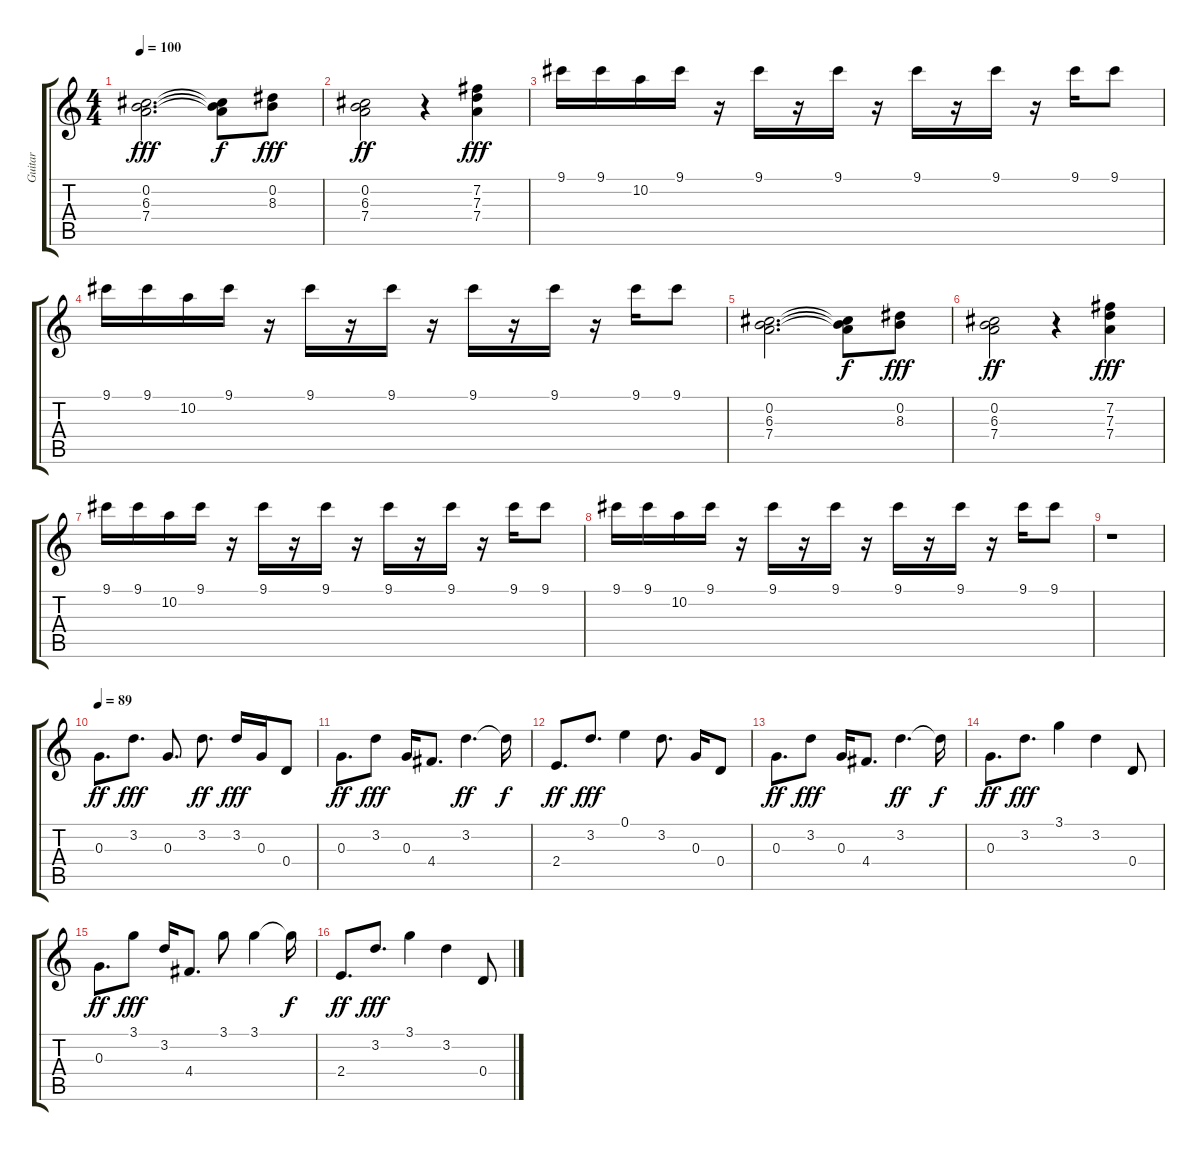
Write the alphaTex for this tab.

\track ("Guitar" "Guitar") {instrument distortionguitar}
\staff {score tabs}
\tuning (E4 B3 G3 D3 A2 E2) {hide}
\ts (4 4)
\tempo 100
\clef g2
\ks c
(0.2 6.3 7.4).2{d dy fff} (0.2{t} 6.3{t} 7.4{t}).8{dy f} (0.2 8.3).8{dy fff} |
(0.2 6.3 7.4).2{dy ff} r.4 (7.2 7.3 7.4).4{dy fff} |
9.1.16 9.1.16 10.2.16 9.1.16 r.16 9.1.16 r.16 9.1.16 r.16 9.1.16 r.16 9.1.16 r.16 9.1.16 9.1.8 |
9.1.16 9.1.16 10.2.16 9.1.16 r.16 9.1.16 r.16 9.1.16 r.16 9.1.16 r.16 9.1.16 r.16 9.1.16 9.1.8 |
(0.2 6.3 7.4).2{d} (0.2{t} 6.3{t} 7.4{t}).8{dy f} (0.2 8.3).8{dy fff} |
(0.2 6.3 7.4).2{dy ff} r.4 (7.2 7.3 7.4).4{dy fff} |
9.1.16 9.1.16 10.2.16 9.1.16 r.16 9.1.16 r.16 9.1.16 r.16 9.1.16 r.16 9.1.16 r.16 9.1.16 9.1.8 |
9.1.16 9.1.16 10.2.16 9.1.16 r.16 9.1.16 r.16 9.1.16 r.16 9.1.16 r.16 9.1.16 r.16 9.1.16 9.1.8 |
r.1 |
\tempo 89
0.3.8{d dy ff} 3.2.8{d dy fff} 0.3.8{d} 3.2.8{d dy ff} 3.2.16{dy fff} 0.3.16 0.4.8 |
0.3.8{d dy ff} 3.2.8{dy fff} 0.3.16 4.4.8{d} 3.2.4{d dy ff} 3.2{t}.16{dy f} |
2.4.8{d dy ff} 3.2.8{d dy fff} 0.1.4 3.2.8{d} 0.3.16 0.4.8 |
0.3.8{d dy ff} 3.2.8{dy fff} 0.3.16 4.4.8{d} 3.2.4{d dy ff} 3.2{t}.16{dy f} |
0.3.8{d dy ff} 3.2.8{d dy fff} 3.1.4 3.2.4 0.4.8 |
0.3.8{d dy ff} 3.1.8{dy fff} 3.2.16 4.4.8{d} 3.1.8 3.1.4 3.1{t}.16{dy f} |
2.4.8{d dy ff} 3.2.8{d dy fff} 3.1.4 3.2.4 0.4.8
